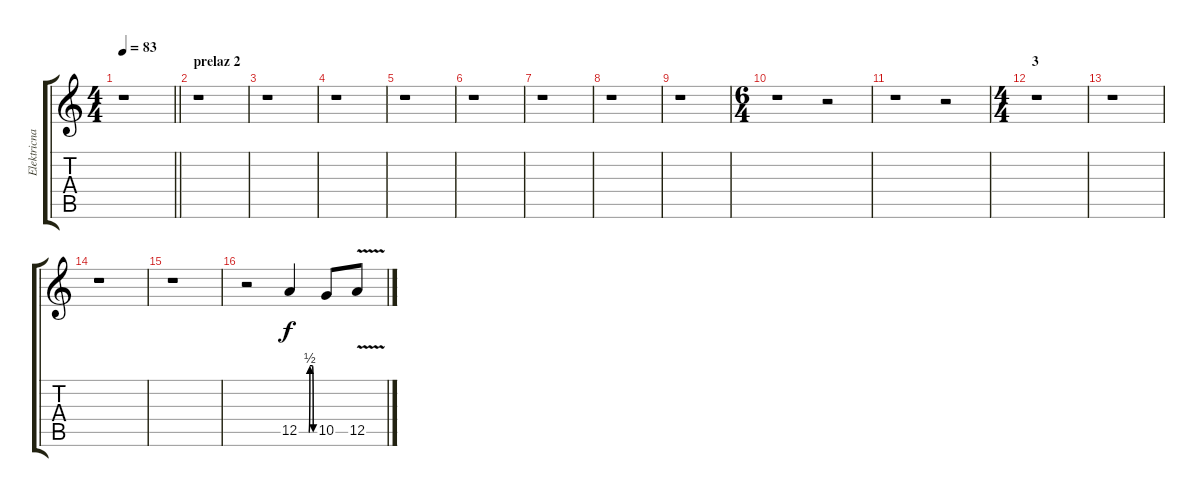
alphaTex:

\track ("Elektricna gitara" "Elektricna") {instrument overdrivenguitar}
\staff {score tabs}
\tuning (E4 B3 G3 D3 A2 E2) {hide}
\ts (4 4)
\tempo 83
\clef g2
\barLineRight lightlight
\ks c
r.1{dy f} |
\section ("" "prelaz 2")
r.1 |
r.1 |
r.1 |
r.1 |
r.1 |
r.1 |
r.1 |
r.1 |
\ts (6 4)
r.1 r.2 |
r.1 r.2 |
\ts (4 4)
\section ("" "3")
r.1 |
r.1{volume 14} |
r.1 |
r.1 |
r.2 12.5{be (custom 0 0 38 0 42 2 52 2 55 0 60 0)}.4 10.5.8 12.5{v}.8
